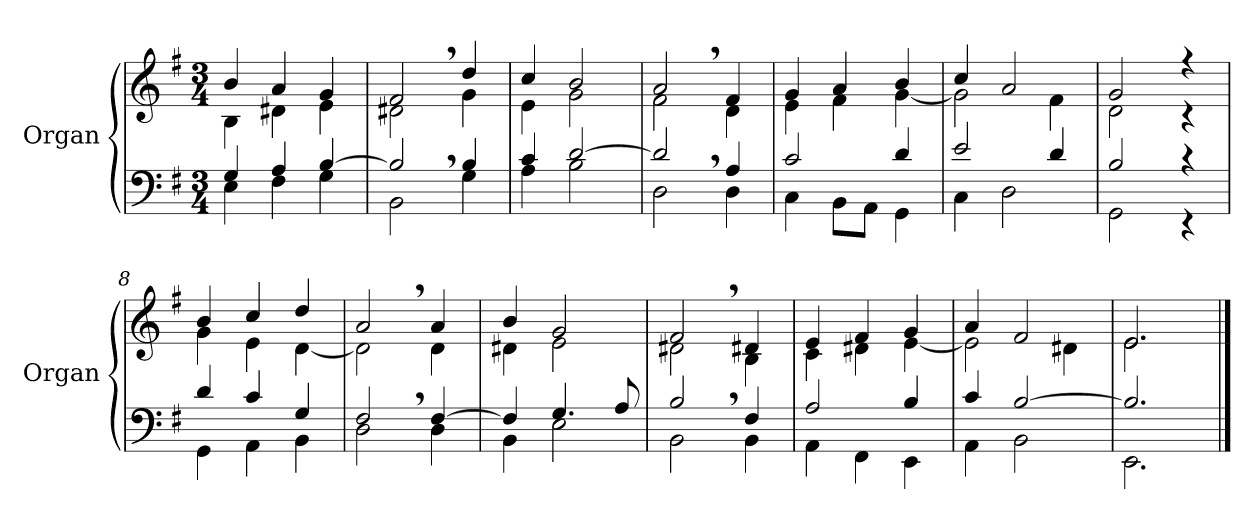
**kern	**kern
*part1	*part1
*staff2	*staff1
*I"Organ	*
*I'Organ	*
*clefF4	*clefG2
*k[f#]	*k[f#]
*M3/4	*M3/4
=1	=1
*^	*^
4G/	4E\	4b/	4B\
4A/	4F#\	4a/	4d#X\
[>4B/	4G\	4g/	4e\
=2	=2	=2	=2
2B,</]	2BB\	2f#,>/	2d#X\
4B/	4G\	4dd/	4g\
=3	=3	=3	=3
4c/	4A\	4cc/	4e\
[>2d/	2B\	2b/	2g\
=4	=4	=4	=4
2d,</]	2D\	2a,>/	2f#\
4A/	4D\	4f#/	4d\
=5	=5	=5	=5
2c/	4C\	4g/	4e\
.	8BB\L	4a/	4f#\
.	8AA\J	.	.
4d/	4GG\	4b/	[<4g\
=6	=6	=6	=6
2e/	4C\	4cc/	2g\]
.	2D\	2a/	.
4d/	.	.	4f#\
=7	=7	=7	=7
2B/	2GG\	2g/	2d\
4r	4r	4r	4r
=8	=8	=8	=8
4d/	4GG\	4b/	4g\
4c/	4AA\	4cc/	4e\
4G/	4BB\	4dd/	[<4d\
=9	=9	=9	=9
2F#,>/	2D\	2a,>/	2d\]
[>4F#/	4D\	4a/	4d\
=10	=10	=10	=10
4F#/]	4BB\	4b/	4d#X\
4.G/	2E\	2g/	2e\
8A/	.	.	.
=11	=11	=11	=11
2B,</	2BB\	2f#,>/	2d#X\
4F#/	4BB\	4d#X/	4B\
=12	=12	=12	=12
2A/	4AA\	4e/	4c\
.	4FF#\	4f#/	4d#X\
4B/	4EE\	4g/	[<4e\
=13	=13	=13	=13
4c/	4AA\	4a/	2e\]
[>2B/	2BB\	2f#/	.
.	.	.	4d#X\
=14	=14	=14	=14
2.B/]	2.EE\	2.e/	2.e\
*v	*v	*	*
*	*v	*v
==	==
*-	*-
